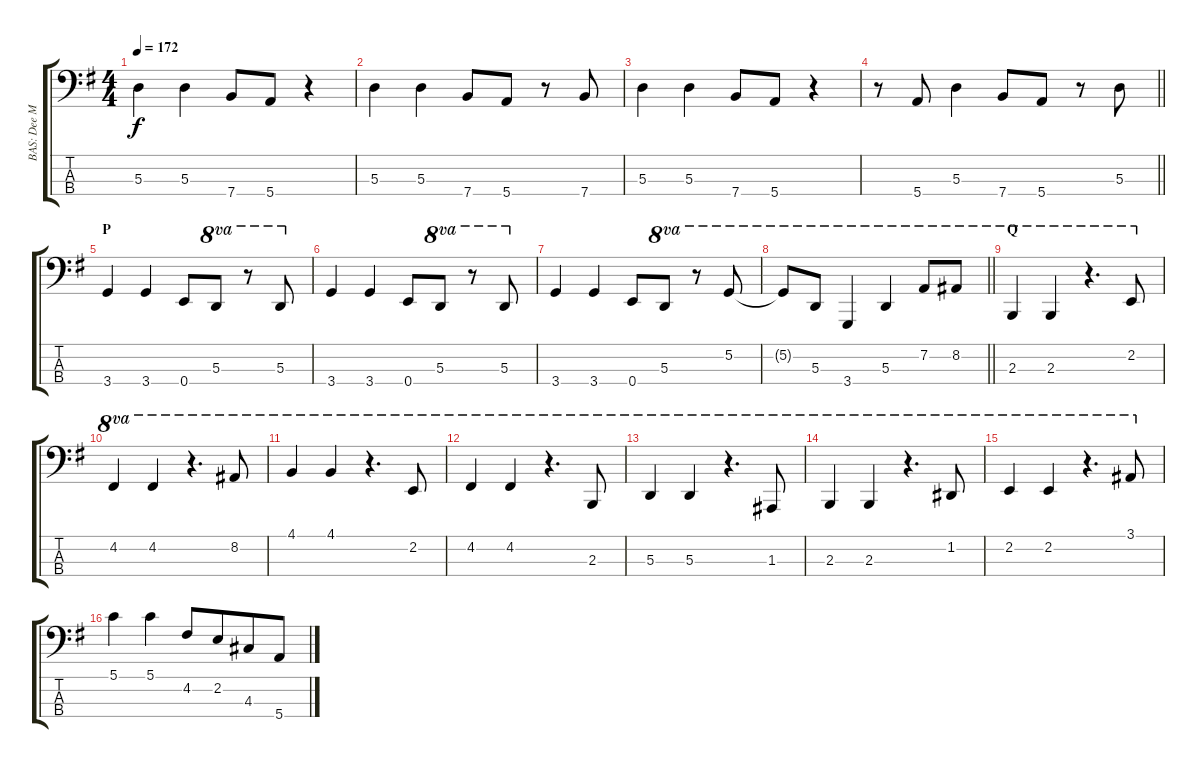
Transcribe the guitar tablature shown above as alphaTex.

\track ("BAS: Dee Murray" "BAS: Dee M") {instrument electricbassfinger}
\staff {score tabs}
\tuning (G2 D2 A1 E1) {hide}
\ts (4 4)
\tempo 172
\clef f4
\ks g
5.3.4{dy f} 5.3.4 7.4.8 5.4.8 r.4 |
5.3.4 5.3.4 7.4.8 5.4.8 r.8 7.4.8 |
5.3.4 5.3.4 7.4.8 5.4.8 r.4 |
\barLineRight lightlight
r.8 5.4.8 5.3.4 7.4.8 5.4.8 r.8 5.3.8 |
\section ("" "P")
3.4.4 3.4.4 0.4.8 5.3.8{ot 8va} r.8{ot 8va} 5.3.8{ot 8va} |
3.4.4 3.4.4 0.4.8 5.3.8{ot 8va} r.8{ot 8va} 5.3.8{ot 8va} |
3.4.4 3.4.4 0.4.8 5.3.8{ot 8va} r.8{ot 8va} 5.2.8{ot 8va} |
\barLineRight lightlight
5.2{t}.8{ot 8va} 5.3.8{ot 8va} 3.4.4{ot 8va} 5.3.4{ot 8va} 7.2.8{ot 8va} 8.2.8{ot 8va} |
\section ("" "Q")
2.3.4{ot 8va} 2.3.4{ot 8va} r.4{d ot 8va} 2.2.8{ot 8va} |
4.2.4{ot 8va} 4.2.4{ot 8va} r.4{d ot 8va} 8.2.8{ot 8va} |
4.1.4{ot 8va} 4.1.4{ot 8va} r.4{d ot 8va} 2.2.8{ot 8va} |
4.2.4{ot 8va} 4.2.4{ot 8va} r.4{d ot 8va} 2.3.8{ot 8va} |
5.3.4{ot 8va} 5.3.4{ot 8va} r.4{d ot 8va} 1.3.8{ot 8va} |
2.3.4{ot 8va} 2.3.4{ot 8va} r.4{d ot 8va} 1.2.8{ot 8va} |
2.2.4{ot 8va} 2.2.4{ot 8va} r.4{d ot 8va} 3.1.8{ot 8va} |
5.1.4 5.1.4 4.2.8 2.2.8{beam merge} 4.3.8 5.4.8
